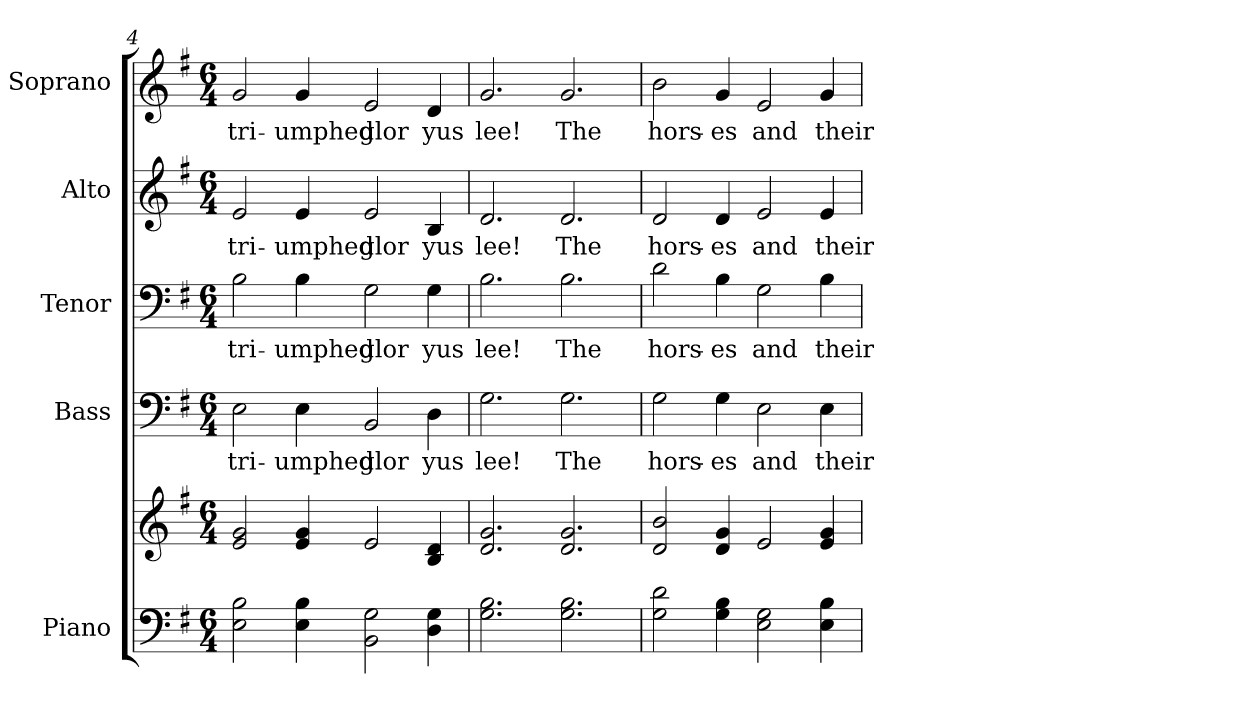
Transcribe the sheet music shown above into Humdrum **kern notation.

**kern	**kern	**kern	**text	**kern	**text	**kern	**text	**kern	**text
*part5	*part5	*part4	*part4	*part3	*part3	*part2	*part2	*part1	*part1
*staff6	*staff5	*staff4	*staff4	*staff3	*staff3	*staff2	*staff2	*staff1	*staff1
*I"Piano	*	*I"Bass	*	*I"Tenor	*	*I"Alto	*	*I"Soprano	*
*I'Pno.	*	*I'B.	*	*I'T.	*	*I'A.	*	*I'S.	*
!!LO:PB:g=z
*clefF4	*clefG2	*clefF4	*	*clefF4	*	*clefG2	*	*clefG2	*
*k[f#]	*k[f#]	*k[f#]	*	*k[f#]	*	*k[f#]	*	*k[f#]	*
*G:	*G:	*G:	*	*G:	*	*G:	*	*G:	*
*M6/4	*M6/4	*M6/4	*	*M6/4	*	*M6/4	*	*M6/4	*
=4	=4	=4	=4	=4	=4	=4	=4	=4	=4
!	!	!	!LO:LY:b:color=#000000	!	!	!	!	!	!
!	!	!	!	!	!LO:LY:b:color=#000000	!	!	!	!
!	!	!	!	!	!	!	!LO:LY:b:color=#000000	!	!
!	!	!	!	!	!	!	!	!	!LO:LY:b:color=#000000
2Ei\ 2Bi	2ei/ 2gi	2Ei\	tri-	2Bi\	tri-	2ei/	tri-	2gi/	tri-
!	!	!	!LO:LY:b:color=#000000	!	!	!	!	!	!
!	!	!	!	!	!LO:LY:b:color=#000000	!	!	!	!
!	!	!	!	!	!	!	!LO:LY:b:color=#000000	!	!
!	!	!	!	!	!	!	!	!	!LO:LY:b:color=#000000
4Ei\ 4Bi	4ei/ 4gi	4Ei\	-umphed	4Bi\	-umphed	4ei/	-umphed	4gi/	-umphed
!	!	!	!LO:LY:b:color=#000000	!	!	!	!	!	!
!	!	!	!	!	!LO:LY:b:color=#000000	!	!	!	!
!	!	!	!	!	!	!	!LO:LY:b:color=#000000	!	!
!	!	!	!	!	!	!	!	!	!LO:LY:b:color=#000000
2BBi\ 2Gi	2ei/	2BBi/	glor	2Gi\	glor	2ei/	glor	2ei/	glor
!	!	!	!LO:LY:b:color=#000000	!	!	!	!	!	!
!	!	!	!	!	!LO:LY:b:color=#000000	!	!	!	!
!	!	!	!	!	!	!	!LO:LY:b:color=#000000	!	!
!	!	!	!	!	!	!	!	!	!LO:LY:b:color=#000000
4Di\ 4Gi	4Bi/ 4di	4Di\	yus	4Gi\	yus	4Bi/	yus	4di/	yus
=5	=5	=5	=5	=5	=5	=5	=5	=5	=5
!	!	!	!LO:LY:b:color=#000000	!	!	!	!	!	!
!	!	!	!	!	!LO:LY:b:color=#000000	!	!	!	!
!	!	!	!	!	!	!	!LO:LY:b:color=#000000	!	!
!	!	!	!	!	!	!	!	!	!LO:LY:b:color=#000000
2.Gi\ 2.Bi	2.di/ 2.gi	2.Gi\	lee!	2.Bi\	lee!	2.di/	lee!	2.gi/	lee!
!	!	!	!LO:LY:b:color=#000000	!	!	!	!	!	!
!	!	!	!	!	!LO:LY:b:color=#000000	!	!	!	!
!	!	!	!	!	!	!	!LO:LY:b:color=#000000	!	!
!	!	!	!	!	!	!	!	!	!LO:LY:b:color=#000000
2.Gi\ 2.Bi	2.di/ 2.gi	2.Gi\	The	2.Bi\	The	2.di/	The	2.gi/	The
=6	=6	=6	=6	=6	=6	=6	=6	=6	=6
!	!	!	!LO:LY:b:color=#000000	!	!	!	!	!	!
!	!	!	!	!	!LO:LY:b:color=#000000	!	!	!	!
!	!	!	!	!	!	!	!LO:LY:b:color=#000000	!	!
!	!	!	!	!	!	!	!	!	!LO:LY:b:color=#000000
2Gi\ 2di	2di/ 2bi	2Gi\	hors-	2di\	hors-	2di/	hors-	2bi\	hors-
!	!	!	!LO:LY:b:color=#000000	!	!	!	!	!	!
!	!	!	!	!	!LO:LY:b:color=#000000	!	!	!	!
!	!	!	!	!	!	!	!LO:LY:b:color=#000000	!	!
!	!	!	!	!	!	!	!	!	!LO:LY:b:color=#000000
4Gi\ 4Bi	4di/ 4gi	4Gi\	-es	4Bi\	-es	4di/	-es	4gi/	-es
!	!	!	!LO:LY:b:color=#000000	!	!	!	!	!	!
!	!	!	!	!	!LO:LY:b:color=#000000	!	!	!	!
!	!	!	!	!	!	!	!LO:LY:b:color=#000000	!	!
!	!	!	!	!	!	!	!	!	!LO:LY:b:color=#000000
2Ei\ 2Gi	2ei/	2Ei\	and	2Gi\	and	2ei/	and	2ei/	and
!	!	!	!LO:LY:b:color=#000000	!	!	!	!	!	!
!	!	!	!	!	!LO:LY:b:color=#000000	!	!	!	!
!	!	!	!	!	!	!	!LO:LY:b:color=#000000	!	!
!	!	!	!	!	!	!	!	!	!LO:LY:b:color=#000000
4Ei\ 4Bi	4ei/ 4gi	4Ei\	their	4Bi\	their	4ei/	their	4gi/	their
=	=	=	=	=	=	=	=	=	=
*-	*-	*-	*-	*-	*-	*-	*-	*-	*-
